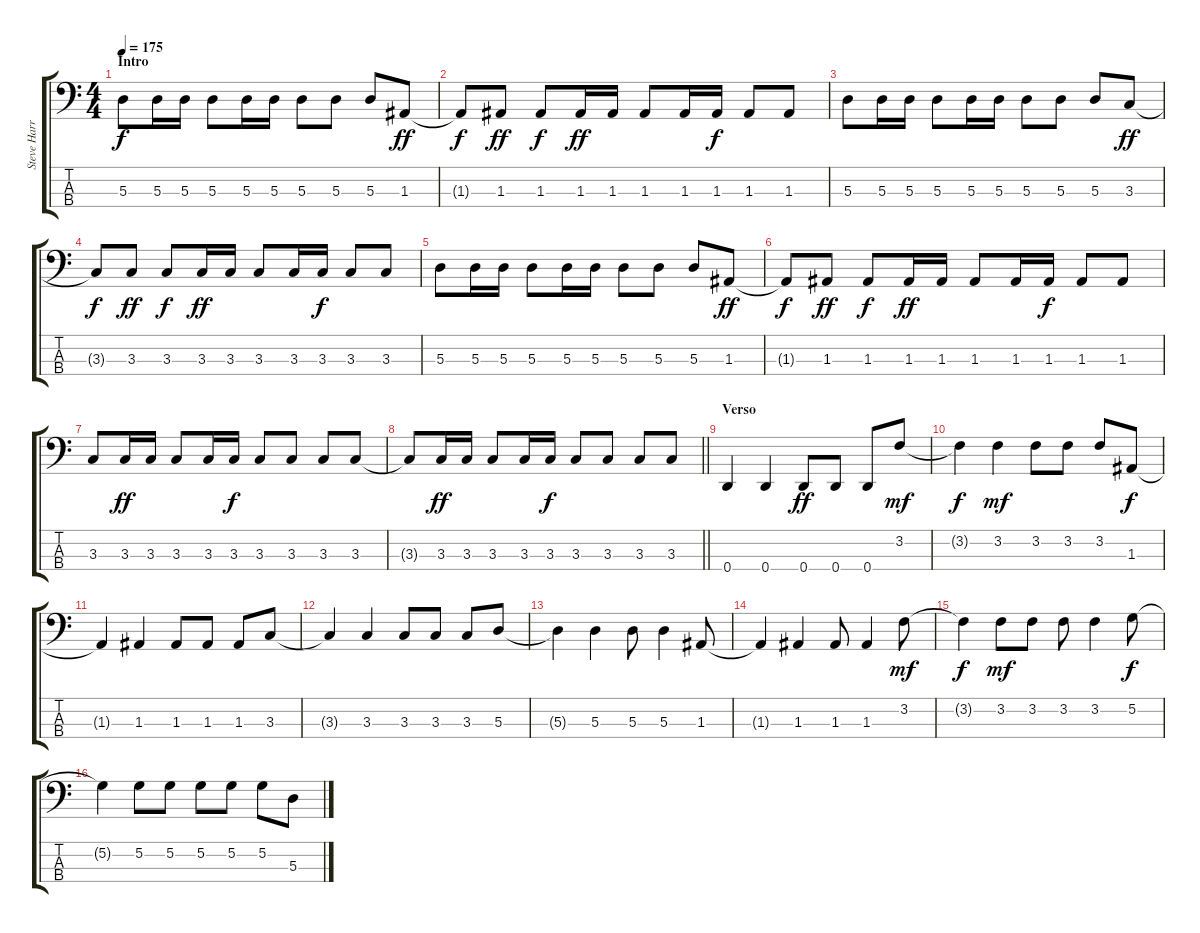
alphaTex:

\track ("Steve Harris" "Steve Harr") {instrument electricbassfinger}
\staff {score tabs}
\tuning (G2 D2 A1 D1) {hide}
\ts (4 4)
\section ("" "Intro")
\tempo 175
\clef f4
\ks c
5.3.8{dy f instrument electricbassfinger} 5.3.16 5.3.16 5.3.8 5.3.16 5.3.16 5.3.8 5.3.8 5.3.8 1.3.8{dy ff} |
1.3{t}.8{dy f} 1.3.8{dy ff} 1.3.8{dy f} 1.3.16{dy ff} 1.3.16 1.3.8 1.3.16 1.3.16{dy f} 1.3.8 1.3.8 |
5.3.8 5.3.16 5.3.16 5.3.8 5.3.16 5.3.16 5.3.8 5.3.8 5.3.8 3.3.8{dy ff} |
3.3{t}.8{dy f} 3.3.8{dy ff} 3.3.8{dy f} 3.3.16{dy ff} 3.3.16 3.3.8 3.3.16 3.3.16{dy f} 3.3.8 3.3.8 |
5.3.8 5.3.16 5.3.16 5.3.8 5.3.16 5.3.16 5.3.8 5.3.8 5.3.8 1.3.8{dy ff} |
1.3{t}.8{dy f} 1.3.8{dy ff} 1.3.8{dy f} 1.3.16{dy ff} 1.3.16 1.3.8 1.3.16 1.3.16{dy f} 1.3.8 1.3.8 |
3.3.8 3.3.16{dy ff} 3.3.16 3.3.8 3.3.16 3.3.16{dy f} 3.3.8 3.3.8 3.3.8 3.3.8 |
\barLineRight lightlight
3.3{t}.8 3.3.16{dy ff} 3.3.16 3.3.8 3.3.16 3.3.16{dy f} 3.3.8 3.3.8 3.3.8 3.3.8 |
\section ("" "Verso")
0.4.4 0.4.4 0.4.8{dy ff} 0.4.8 0.4.8 3.2.8{dy mf} |
3.2{t}.4{dy f} 3.2.4{dy mf} 3.2.8 3.2.8 3.2.8 1.3.8{dy f} |
1.3{t}.4 1.3.4 1.3.8 1.3.8 1.3.8 3.3.8 |
3.3{t}.4 3.3.4 3.3.8 3.3.8 3.3.8 5.3.8 |
5.3{t}.4 5.3.4 5.3.8 5.3.4 1.3.8 |
1.3{t}.4 1.3.4 1.3.8 1.3.4 3.2.8{dy mf} |
3.2{t}.4{dy f} 3.2.8{dy mf} 3.2.8 3.2.8 3.2.4 5.2.8{dy f} |
5.2{t}.4 5.2.8 5.2.8 5.2.8 5.2.8 5.2.8 5.3.8
